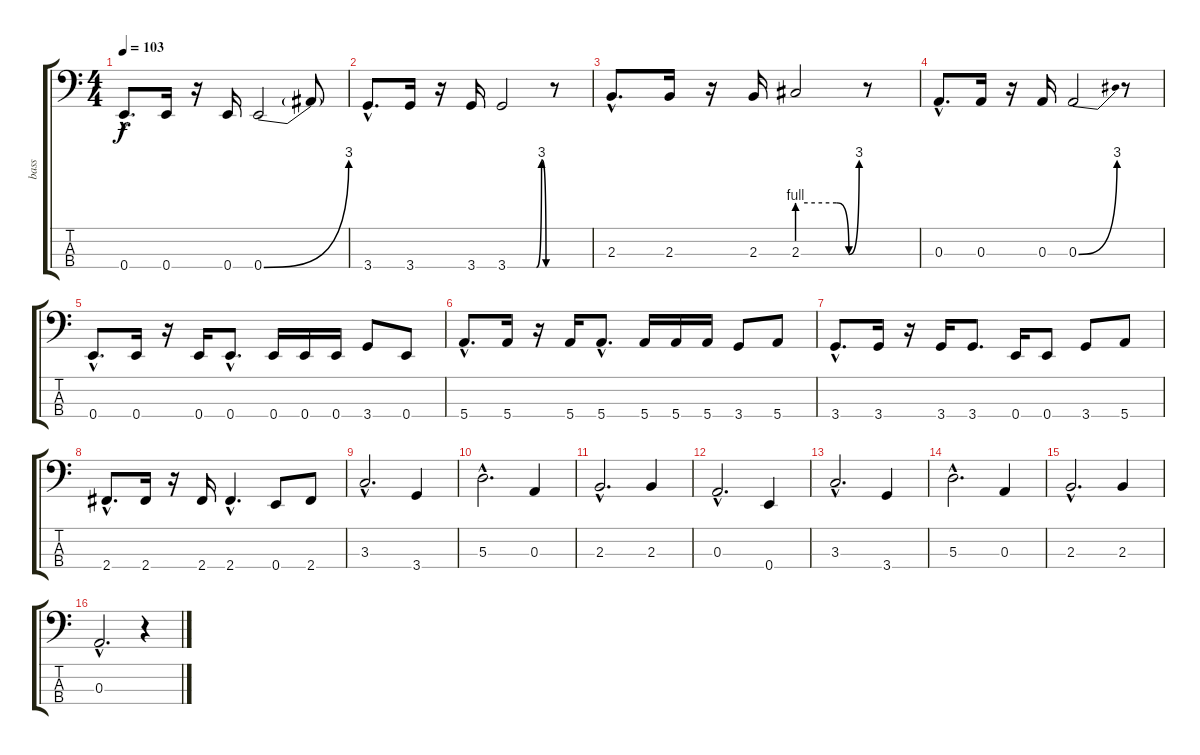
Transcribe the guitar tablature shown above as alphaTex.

\track ("bass" "bass") {instrument electricbasspick}
\staff {score tabs}
\tuning (G2 D2 A1 E1) {hide}
\ts (4 4)
\tempo 103
\clef f4
\ks c
0.4{hac}.8{d dy f volume 12} 0.4.16 r.16 0.4.16 0.4{be (bend 0 0 60 12)}.2 0.4{t}.8 |
3.4{hac}.8{d} 3.4.16 r.16 3.4.16 3.4{be (custom 0 0 45 0 53 12 60 0)}.2 r.8 |
2.3{hac}.8{d} 2.3.16 r.16 2.3.16 2.3{be (custom 0 4 38 4 50 0 60 12)}.2 r.8 |
0.3{hac}.8{d} 0.3.16 r.16 0.3.16 0.3{be (bend 0 0 60 12)}.2 r.8 |
0.4{hac}.8{d} 0.4.16 r.16 0.4.16 0.4{hac}.8{d} 0.4.16 0.4.16 0.4.16 3.4.8 0.4.8 |
5.4{hac}.8{d} 5.4.16 r.16 5.4.16 5.4{hac}.8{d} 5.4.16 5.4.16 5.4.16 3.4.8 5.4.8 |
3.4{hac}.8{d} 3.4.16 r.16 3.4.16 3.4.8{d} 0.4.16 0.4.8 3.4.8 5.4.8 |
2.4{hac}.8{d} 2.4.16 r.16 2.4.16 2.4{hac}.4{d} 0.4.8 2.4.8 |
3.3{hac}.2{d volume 16 instrument fretlessbass} 3.4.4 |
5.3{hac}.2{d} 0.3.4 |
2.3{hac}.2{d} 2.3.4 |
0.3{hac}.2{d} 0.4.4 |
3.3{hac}.2{d} 3.4.4 |
5.3{hac}.2{d} 0.3.4 |
2.3{hac}.2{d} 2.3.4 |
0.3{hac}.2{d} r.4
